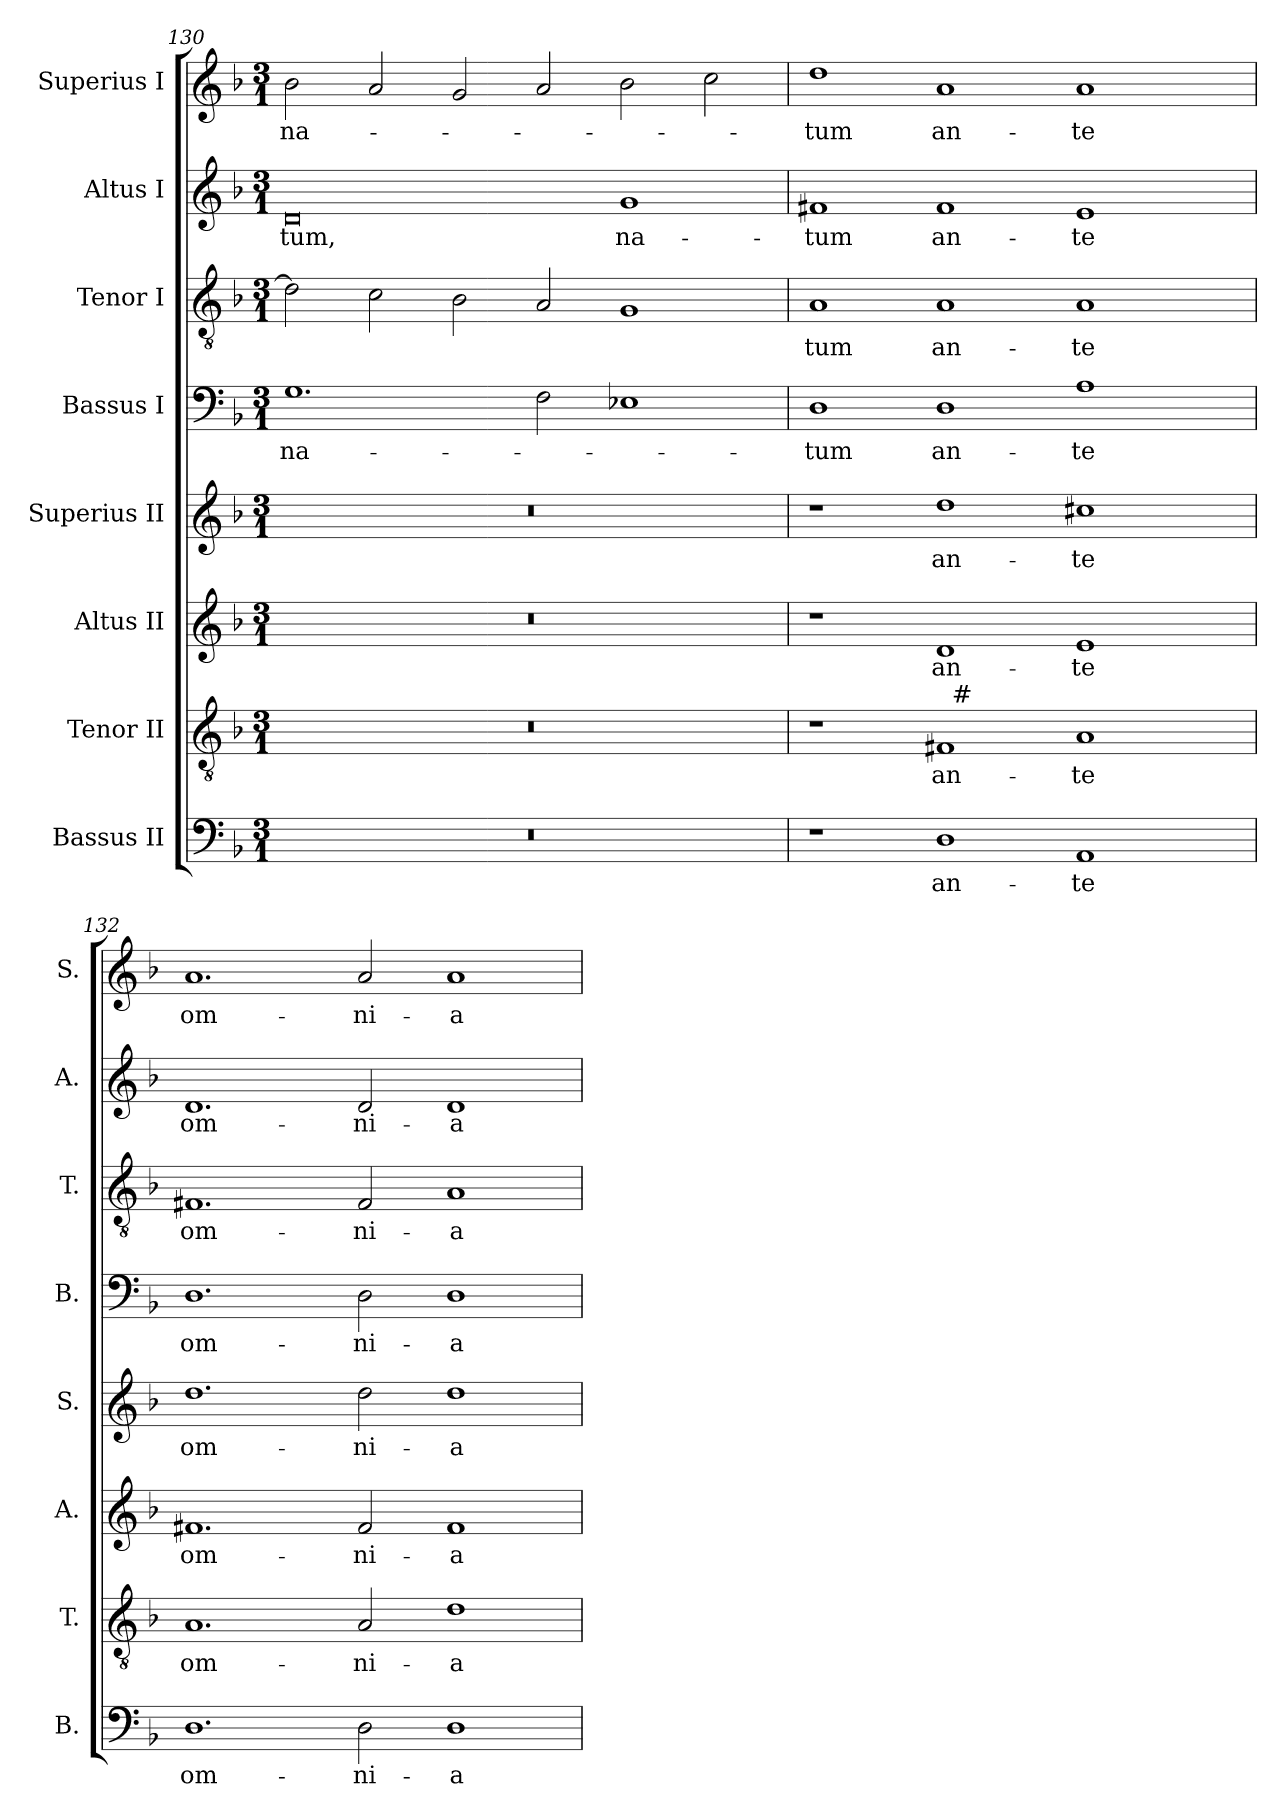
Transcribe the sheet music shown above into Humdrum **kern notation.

**kern	**text	**kern	**text	**kern	**text	**kern	**text	**kern	**text	**kern	**text	**kern	**text	**kern	**text
*part8	*part8	*part7	*part7	*part6	*part6	*part5	*part5	*part4	*part4	*part3	*part3	*part2	*part2	*part1	*part1
*staff8	*staff8	*staff7	*staff7	*staff6	*staff6	*staff5	*staff5	*staff4	*staff4	*staff3	*staff3	*staff2	*staff2	*staff1	*staff1
*I"Bassus II	*	*I"Tenor II	*	*I"Altus II	*	*I"Superius II	*	*I"Bassus I	*	*I"Tenor I	*	*I"Altus I	*	*I"Superius I	*
*I'B.	*	*I'T.	*	*I'A.	*	*I'S.	*	*I'B.	*	*I'T.	*	*I'A.	*	*I'S.	*
*clefF4	*	*clefGv2	*	*clefG2	*	*clefG2	*	*clefF4	*	*clefGv2	*	*clefG2	*	*clefG2	*
*	*	*ITrd7c12	*	*	*	*	*	*	*	*ITrd7c12	*	*	*	*	*
*k[b-]	*	*k[b-]	*	*k[b-]	*	*k[b-]	*	*k[b-]	*	*k[b-]	*	*k[b-]	*	*k[b-]	*
*d:	*	*d:	*	*d:	*	*d:	*	*d:	*	*d:	*	*d:	*	*d:	*
*M3/1	*	*M3/1	*	*M3/1	*	*M3/1	*	*M3/1	*	*M3/1	*	*M3/1	*	*M3/1	*
=130	=130	=130	=130	=130	=130	=130	=130	=130	=130	=130	=130	=130	=130	=130	=130
!LO:N:vis=1	!	!LO:N:vis=1	!	!LO:N:vis=1	!	!LO:N:vis=1	!	!	!LO:LY:b	!	!	!	!LO:LY:b	!	!LO:LY:b
0.r	.	0.r	.	0.r	.	0.r	.	1.G	na-	2D\]	.	0d	-tum,	2b-\	na-
.	.	.	.	.	.	.	.	.	.	2C\	.	.	.	2a/	.
.	.	.	.	.	.	.	.	.	.	2BB-\	.	.	.	2g/	.
.	.	.	.	.	.	.	.	2F\	.	2AA/	.	.	.	2a/	.
!	!	!	!	!	!	!	!	!	!	!	!	!	!LO:LY:b	!	!
.	.	.	.	.	.	.	.	1E-X	.	1GG	.	1g	na-	2b-\	.
.	.	.	.	.	.	.	.	.	.	.	.	.	.	2cc\	.
=131	=131	=131	=131	=131	=131	=131	=131	=131	=131	=131	=131	=131	=131	=131	=131
!	!	!	!	!	!	!	!	!	!LO:LY:b	!	!LO:LY:b	!	!LO:LY:b	!	!LO:LY:b
*	*	*^	*	*	*	*	*	*	*	*	*	*	*	*	*
1r	.	1r	1ryy	.	1r	.	1r	.	1D	-tum	1AA	-tum	1f#X	-tum	1dd	-tum
!	!LO:LY:b	!	!	!LO:LY:b	!	!LO:LY:b	!	!LO:LY:b	!	!LO:LY:b	!	!LO:LY:b	!	!LO:LY:b	!	!LO:LY:b
1D	an-	1FF#	32ryy	an-	1d	an-	1dd	an-	1D	an-	1AA	an-	1f#	an-	1a	an-
!	!	!	!LO:TX:a:t=#	!	!	!	!	!	!	!	!	!	!	!	!	!
.	.	.	1ryy	.	.	.	.	.	.	.	.	.	.	.	.	.
!	!LO:LY:b	!	!	!LO:LY:b	!	!LO:LY:b	!	!LO:LY:b	!	!LO:LY:b	!	!LO:LY:b	!	!LO:LY:b	!	!LO:LY:b
1AA	-te	1AA	.	-te	1e	-te	1cc#X	-te	1A	-te	1AA	-te	1e	-te	1a	-te
.	.	.	2ryy	.	.	.	.	.	.	.	.	.	.	.	.	.
.	.	.	4...ryy	.	.	.	.	.	.	.	.	.	.	.	.	.
=132	=132	=132	=132	=132	=132	=132	=132	=132	=132	=132	=132	=132	=132	=132	=132	=132
!	!LO:LY:b	!	!	!LO:LY:b	!	!LO:LY:b	!	!LO:LY:b	!	!LO:LY:b	!	!LO:LY:b	!	!LO:LY:b	!	!LO:LY:b
*	*	*v	*v	*	*	*	*	*	*	*	*	*	*	*	*	*
1.D	om-	1.AA	om-	1.f#X	om-	1.dd	om-	1.D	om-	1.FF#X	om-	1.d	om-	1.a	om-
!	!LO:LY:b	!	!LO:LY:b	!	!LO:LY:b	!	!LO:LY:b	!	!LO:LY:b	!	!LO:LY:b	!	!LO:LY:b	!	!LO:LY:b
2D\	-ni-	2AA/	-ni-	2f#/	-ni-	2dd\	-ni-	2D\	-ni-	2FF#/	-ni-	2d/	-ni-	2a/	-ni-
!	!LO:LY:b	!	!LO:LY:b	!	!LO:LY:b	!	!LO:LY:b	!	!LO:LY:b	!	!LO:LY:b	!	!LO:LY:b	!	!LO:LY:b
1D	-a	1D	-a	1f#	-a	1dd	-a	1D	-a	1AA	-a	1d	-a	1a	-a
=	=	=	=	=	=	=	=	=	=	=	=	=	=	=	=
*-	*-	*-	*-	*-	*-	*-	*-	*-	*-	*-	*-	*-	*-	*-	*-
